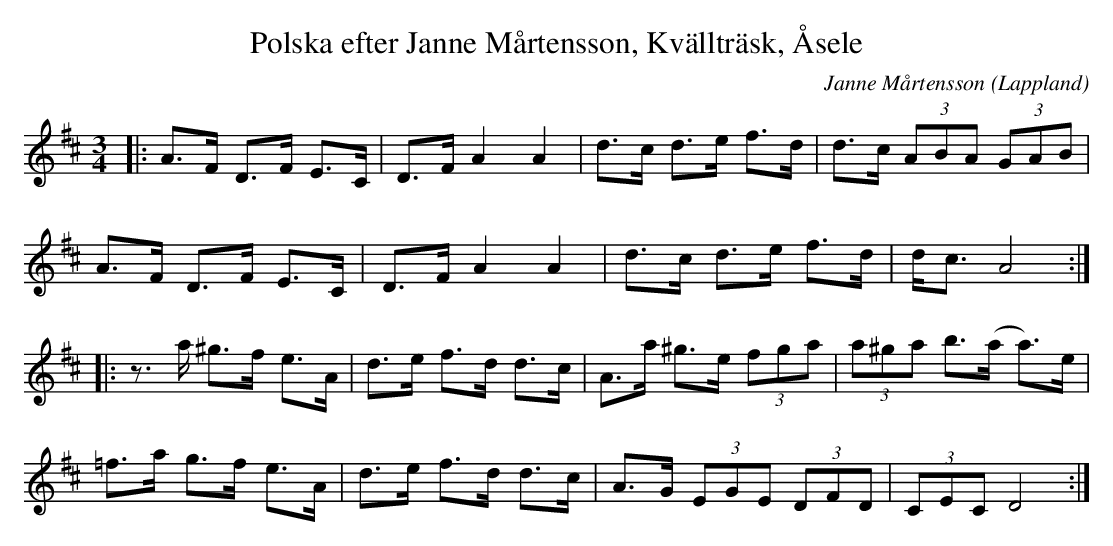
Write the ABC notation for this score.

X:1
T:Polska efter Janne Mårtensson, Kvällträsk, Åsele
C:Janne Mårtensson
O: Lappland
M:3/4
L:1/8
K:D
|: A>F D>F E>C | D>F A2 A2 | d>c d>e f>d | d>c (3ABA (3GAB |
   A>F D>F E>C | D>F A2 A2 | d>c d>e f>d | d<c A4 :|
|: z3/2 a/2 ^g>f e>A | d>e f>d d>c | A>a ^g>e (3fga | (3a^ga b>(a a)>e |
   =f>a g>f e>A | d>e f>d d>c | A>G (3EGE (3DFD | (3CEC D4 :|
